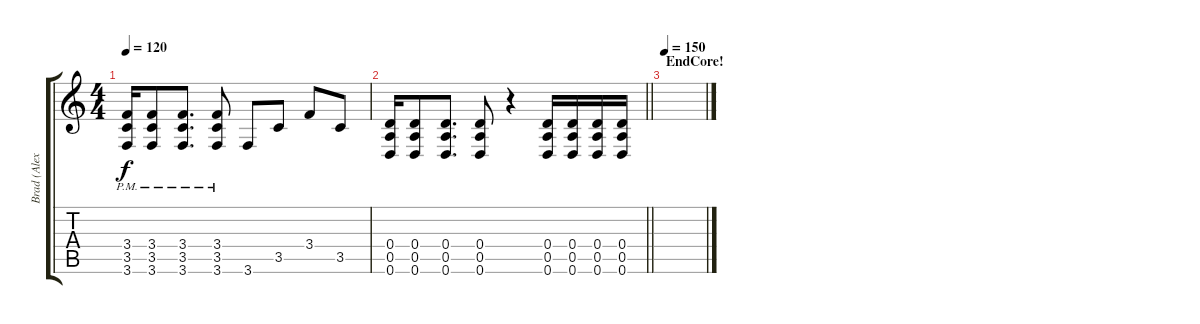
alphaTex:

\track ("Brad (Alexey M arancher)" "Brad (Alex") {instrument distortionguitar}
\staff {score tabs}
\tuning (E4 B3 G3 D3 A2 D2) {hide}
\ts (4 4)
\tempo 120
\clef g2
\ks c
(3.4{pm} 3.5{pm} 3.6{pm}).16{dy f} (3.4{pm} 3.5{pm} 3.6{pm}).8 (3.4{pm} 3.5{pm} 3.6{pm}).8{d} (3.4{pm} 3.5{pm} 3.6{pm}).8 3.6.8 3.5.8 3.4.8 3.5.8 |
\barLineRight lightlight
(0.4 0.5 0.6).16 (0.4 0.5 0.6).8 (0.4 0.5 0.6).8{d} (0.4 0.5 0.6).8 r.4 (0.4 0.5 0.6).16 (0.4 0.5 0.6).16 (0.4 0.5 0.6).16 (0.4 0.5 0.6).16 |
\section ("" "EndCore!")
\tempo 150
